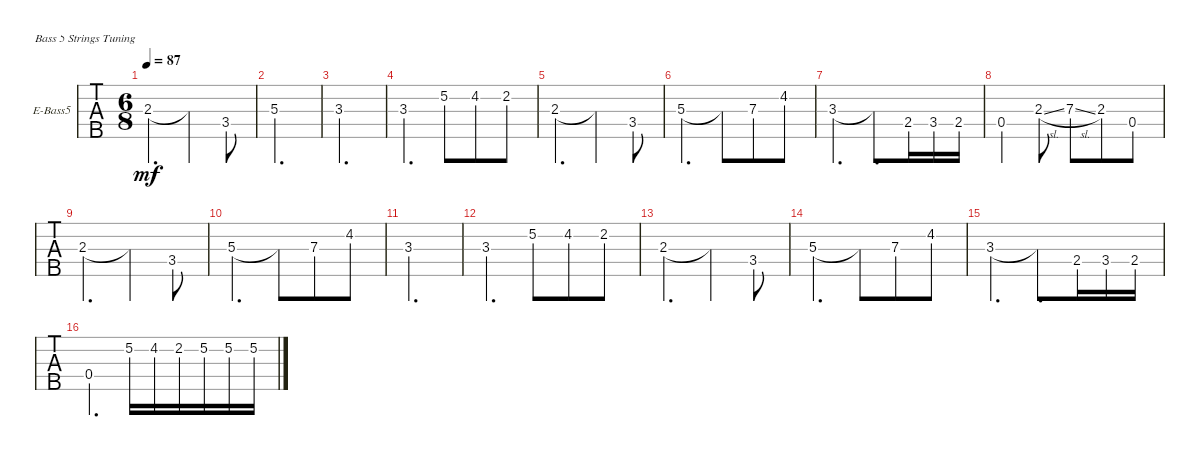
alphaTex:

\defaultSystemsLayout 4
\bracketExtendMode groupsimilarinstruments
\firstSystemTrackNameOrientation horizontal
\otherSystemsTrackNameOrientation horizontal
\track ("Electric Bass" "E-Bass5") {instrument electricbassfinger}
\staff {tabs}
\tuning (G2 D2 A1 E1 B0)
\ts (6 8)
\tempo 87
\clef f4
\ks c
2.3.4{d dy mf} 2.3{t}.4 3.4.8 |
5.3.2{d} |
3.3.2{d} |
3.3.4{d} 5.2.8 4.2.8 2.2.8 |
2.3.4{d} 2.3{t}.4 3.4.8 |
5.3.4{d} 5.3{t}.8 7.3.8 4.2.8 |
3.3.4{d} 3.3{t}.8{d} 2.4.16 3.4.16 2.4.16 |
0.4.4 2.3{sl}.8 7.3{sl}.8 2.3.8 0.4.8 |
2.3.4{d} 2.3{t}.4 3.4.8 |
5.3.4{d} 5.3{t}.8 7.3.8 4.2.8 |
3.3.2{d} |
3.3.4{d} 5.2.8 4.2.8 2.2.8 |
2.3.4{d} 2.3{t}.4 3.4.8 |
5.3.4{d} 5.3{t}.8 7.3.8 4.2.8 |
3.3.4{d} 3.3{t}.8{d} 2.4.16 3.4.16 2.4.16 |
0.4.4{d} 5.2.16 4.2.16 2.2.16 5.2.16 5.2.16 5.2.16
